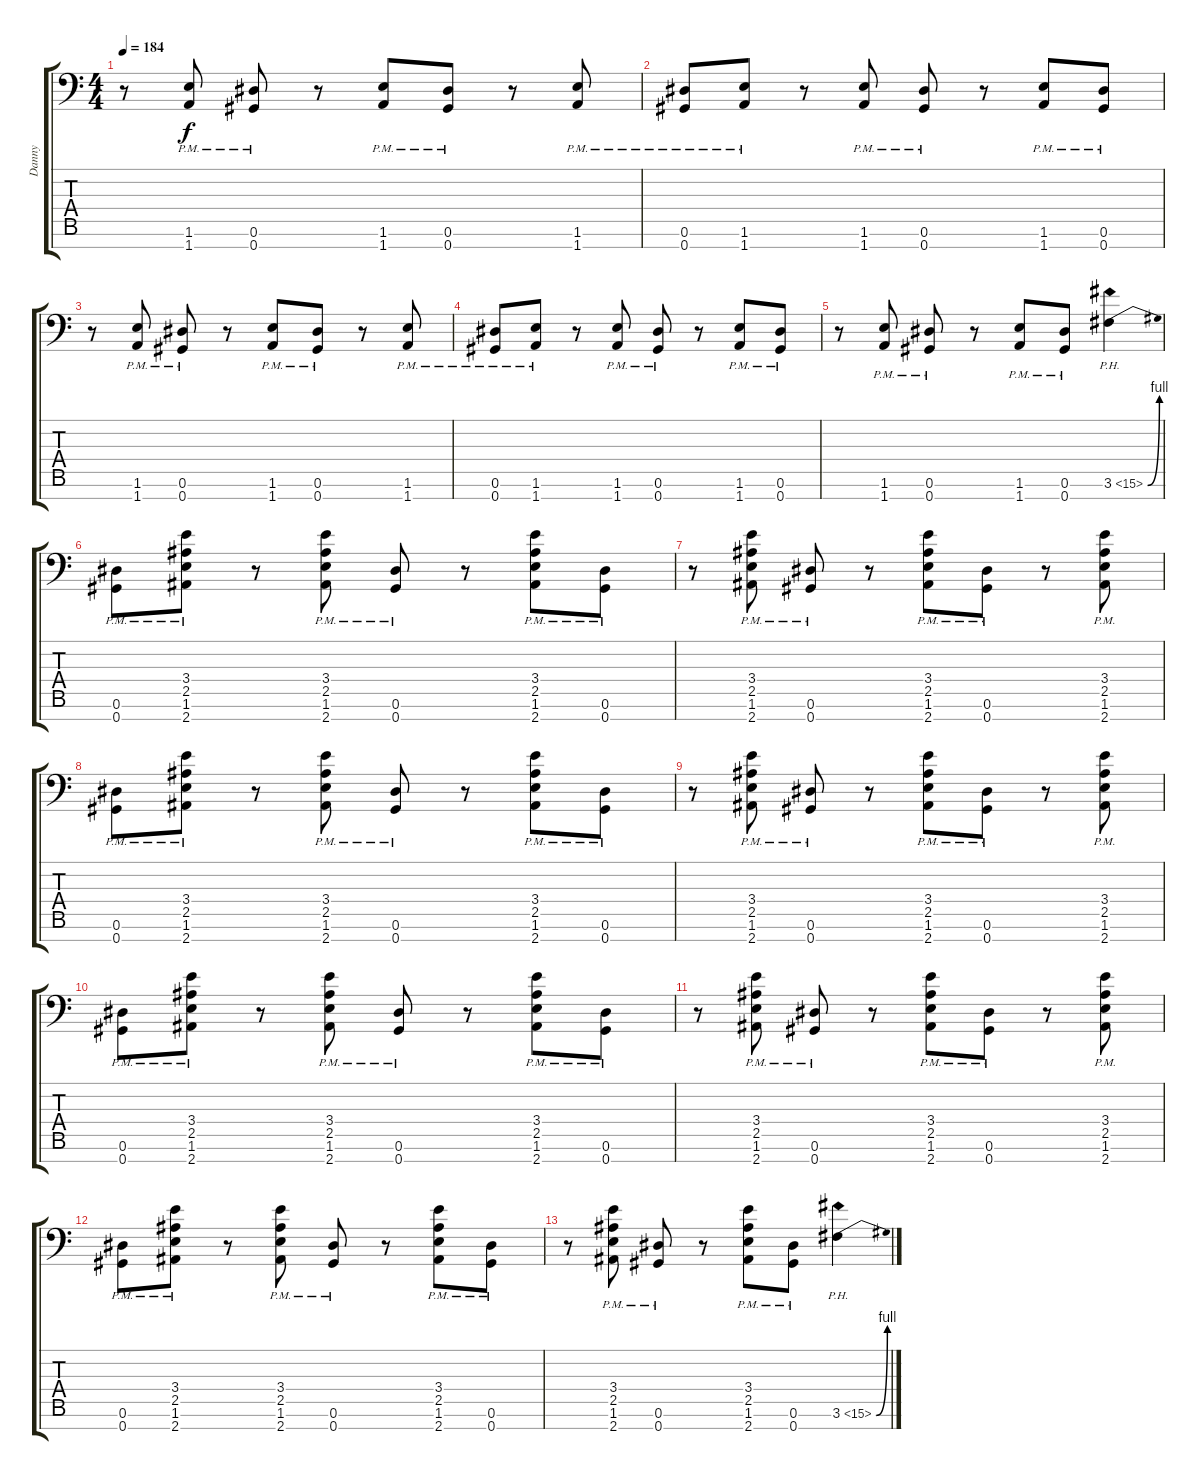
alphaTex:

\track ("Danny" "Danny") {instrument distortionguitar}
\staff {score tabs}
\tuning (Eb4 Bb3 Gb3 Db3 Ab2 Eb2 Ab1) {hide}
\ts (4 4)
\tempo 184
\clef f4
\ks c
r.8{dy f} (1.6 1.7{pm}).8 (0.6 0.7{pm}).8 r.8 (1.6 1.7{pm}).8 (0.6 0.7{pm}).8 r.8 (1.6 1.7{pm}).8 |
(0.6 0.7{pm}).8 (1.6 1.7{pm}).8 r.8 (1.6 1.7{pm}).8 (0.6 0.7{pm}).8 r.8 (1.6 1.7{pm}).8 (0.6 0.7{pm}).8 |
r.8 (1.6 1.7{pm}).8 (0.6 0.7{pm}).8 r.8 (1.6 1.7{pm}).8 (0.6 0.7{pm}).8 r.8 (1.6 1.7{pm}).8 |
(0.6 0.7{pm}).8 (1.6 1.7{pm}).8 r.8 (1.6 1.7{pm}).8 (0.6 0.7{pm}).8 r.8 (1.6 1.7{pm}).8 (0.6 0.7{pm}).8 |
r.8 (1.6 1.7{pm}).8 (0.6 0.7{pm}).8 r.8 (1.6 1.7{pm}).8 (0.6 0.7{pm}).8 3.6{be (bend 0 0 60 4) ph 12}.4 |
(0.6 0.7{pm}).8 (3.4 2.5 1.6 2.7{pm}).8 r.8 (3.4 2.5 1.6 2.7{pm}).8 (0.6 0.7{pm}).8 r.8 (3.4 2.5 1.6 2.7{pm}).8 (0.6 0.7{pm}).8 |
r.8 (3.4 2.5 1.6 2.7{pm}).8 (0.6 0.7{pm}).8 r.8 (3.4 2.5 1.6 2.7{pm}).8 (0.6 0.7{pm}).8 r.8 (3.4 2.5 1.6 2.7{pm}).8 |
(0.6 0.7{pm}).8 (3.4 2.5 1.6 2.7{pm}).8 r.8 (3.4 2.5 1.6 2.7{pm}).8 (0.6 0.7{pm}).8 r.8 (3.4 2.5 1.6 2.7{pm}).8 (0.6 0.7{pm}).8 |
r.8 (3.4 2.5 1.6 2.7{pm}).8 (0.6 0.7{pm}).8 r.8 (3.4 2.5 1.6 2.7{pm}).8 (0.6 0.7{pm}).8 r.8 (3.4 2.5 1.6 2.7{pm}).8 |
(0.6 0.7{pm}).8 (3.4 2.5 1.6 2.7{pm}).8 r.8 (3.4 2.5 1.6 2.7{pm}).8 (0.6 0.7{pm}).8 r.8 (3.4 2.5 1.6 2.7{pm}).8 (0.6 0.7{pm}).8 |
r.8 (3.4 2.5 1.6 2.7{pm}).8 (0.6 0.7{pm}).8 r.8 (3.4 2.5 1.6 2.7{pm}).8 (0.6 0.7{pm}).8 r.8 (3.4 2.5 1.6 2.7{pm}).8 |
(0.6 0.7{pm}).8 (3.4 2.5 1.6 2.7{pm}).8 r.8 (3.4 2.5 1.6 2.7{pm}).8 (0.6 0.7{pm}).8 r.8 (3.4 2.5 1.6 2.7{pm}).8 (0.6 0.7{pm}).8 |
r.8 (3.4 2.5 1.6 2.7{pm}).8 (0.6 0.7{pm}).8 r.8 (3.4 2.5 1.6 2.7{pm}).8 (0.6 0.7{pm}).8 3.6{be (bend 0 0 60 4) ph 12}.4
